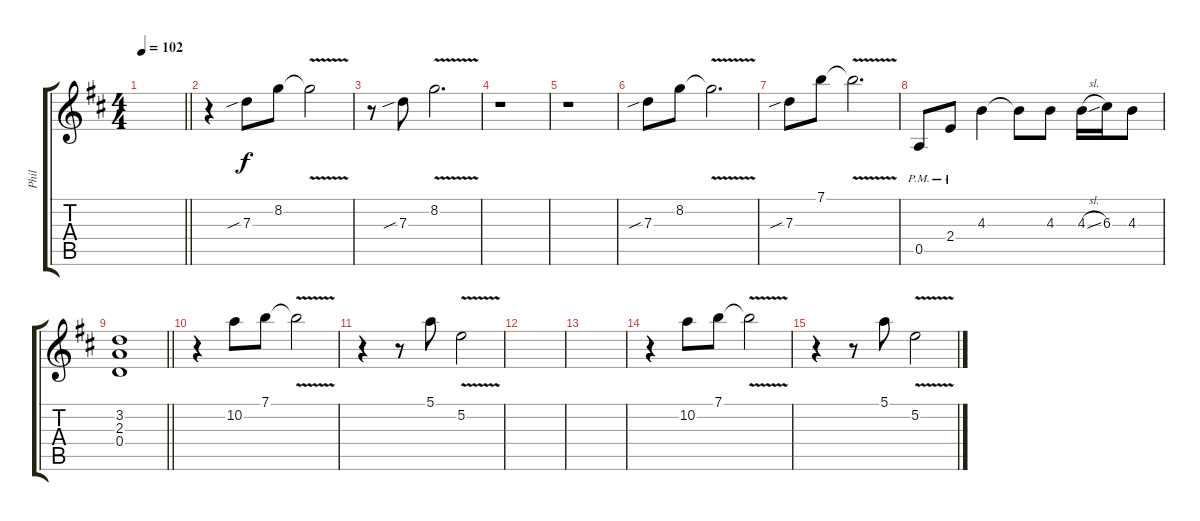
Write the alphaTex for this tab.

\track ("Phil" "Phil") {instrument distortionguitar}
\staff {score tabs}
\tuning (E4 B3 G3 D3 A2 E2) {hide}
\ts (4 4)
\tempo 102
\clef g2
\barLineRight lightlight
\ks d
|
r.4 7.3{sib}.8 8.2.8 8.2{v t}.2 |
r.8 7.3{sib}.8 8.2{v}.2{d} |
r.1 |
r.1 |
7.3{sib}.8 8.2.8 8.2{v t}.2{d} |
7.3{sib}.8 7.1.8 7.1{v t}.2{d} |
0.5{pm}.8 2.4{pm}.8 4.3.4 4.3{t}.8 4.3.8 4.3{sl}.16 6.3.16 4.3.8 |
\barLineRight lightlight
(3.2 2.3 0.4).1 |
r.4 10.2.8 7.1.8 7.1{v t}.2 |
r.4 r.8 5.1.8 5.2{v}.2 |
|
|
r.4 10.2.8 7.1.8 7.1{v t}.2 |
r.4 r.8 5.1.8 5.2{v}.2
